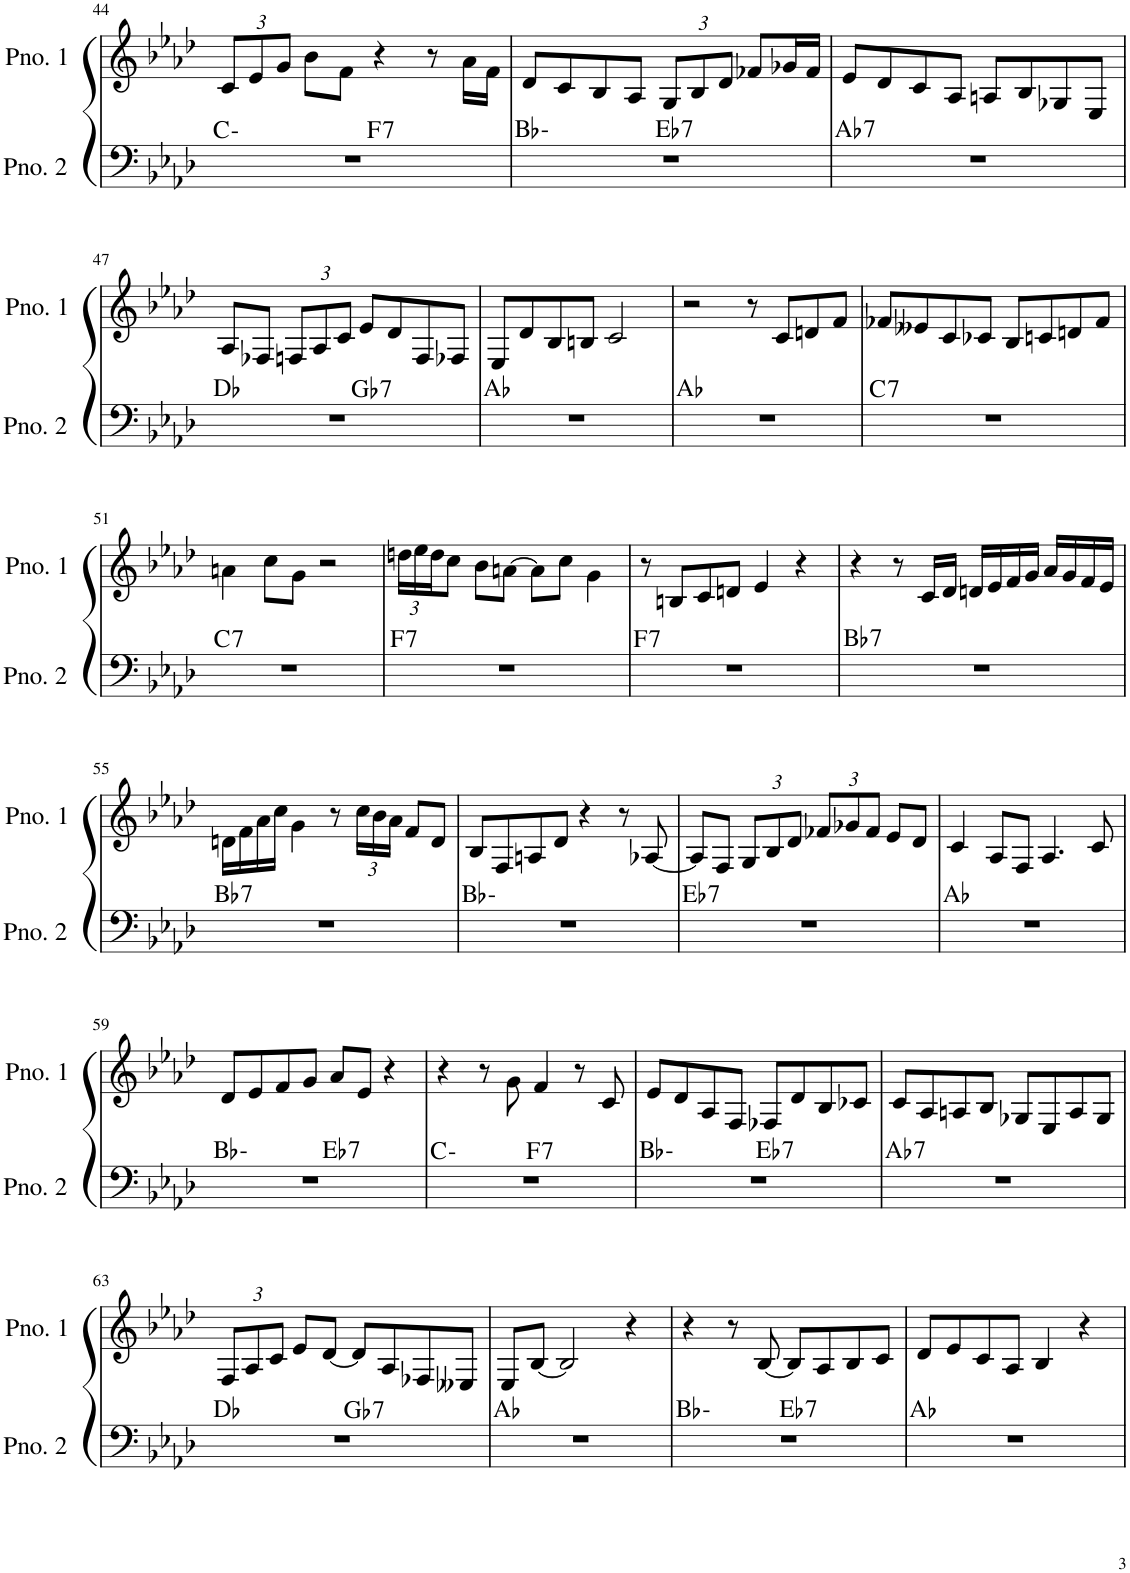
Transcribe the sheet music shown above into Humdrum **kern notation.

**kern	**harte	**kern
*part2	*part2	*part1
*staff2	*	*staff1
*I"ピアノ 2	*	*I"ピアノ 1
!!LO:PB:g=z
*clefF4	*	*clefG2
*k[b-e-a-d-]	*	*k[b-e-a-d-]
*M4/4	*	*M4/4
*	*	*Xbrackettup
=44	=44	=44
*^	*	*
1r	2ryy	C:min	12c/L
.	.	.	12e-/
.	.	.	12g/J
.	.	.	8b-\L
.	.	.	8f\J
!	!	!LO:H:kt=7	!
.	2ryy	F:7	4r
.	.	.	8r
.	.	.	16a-\LL
.	.	.	16f\JJ
=45	=45	=45	=45
1r	2ryy	Bb:min	8d-/L
.	.	.	8c/
.	.	.	8B-/
.	.	.	8A-/J
!	!	!LO:H:kt=7	!
.	2ryy	Eb:7	12G/L
.	.	.	12B-/
.	.	.	12d-/J
.	.	.	8f-X/L
.	.	.	16g-X/L
.	.	.	16f-/JJ
=46	=46	=46	=46
!	!	!LO:H:kt=7	!
*v	*v	*	*
1r	Ab:7	8e-/L
.	.	8d-/
.	.	8c/
.	.	8A-/J
.	.	8An/L
.	.	8B-/
.	.	8G-X/
.	.	8E-/J
!!LO:LB:g=z
=47	=47	=47
*^	*	*
1r	2ryy	Db:maj	8A-/L
.	.	.	8F-X/J
.	.	.	12Fn/L
.	.	.	12A-/
.	.	.	12c/J
!	!	!LO:H:kt=7	!
.	2ryy	Gb:7	8e-/L
.	.	.	8d-/
.	.	.	8F/
.	.	.	8F-X/J
*v	*v	*	*
=48	=48	=48
1r	Ab:maj	8E-/L
.	.	8d-/
.	.	8B-/
.	.	8Bn/J
.	.	2c/
=49	=49	=49
1r	Ab:maj	2r
.	.	8r
.	.	8c/L
.	.	8dn/
.	.	8f/J
=50	=50	=50
!	!LO:H:kt=7	!
1r	C:7	8f-X/L
.	.	8e--X/
.	.	8c/
.	.	8c-X/J
.	.	8B-/L
.	.	8cn/
.	.	8dn/
.	.	8f-/J
!!LO:LB:g=z
=51	=51	=51
!	!LO:H:kt=7	!
1r	C:7	4an\
.	.	8cc\L
.	.	8g\J
.	.	2r
=52	=52	=52
!	!LO:H:kt=7	!
1r	F:7	24ddn\LL
.	.	24ee-\
.	.	24dd\J
.	.	8cc\J
.	.	8b-\L
.	.	[8an\J
.	.	8a\L]
.	.	8cc\J
.	.	4g\
=53	=53	=53
!	!LO:H:kt=7	!
1r	F:7	8r
.	.	8Bn/L
.	.	8c/
.	.	8dn/J
.	.	4e-/
.	.	4r
=54	=54	=54
!	!LO:H:kt=7	!
1r	Bb:7	4r
.	.	8r
.	.	16c/LL
.	.	16d-/JJ
.	.	16dn/LL
.	.	16e-/
.	.	16f/
.	.	16g/JJ
.	.	16a-/LL
.	.	16g/
.	.	16f/
.	.	16e-/JJ
!!LO:LB:g=z
=55	=55	=55
!	!LO:H:kt=7	!
1r	Bb:7	16dn\LL
.	.	16f\
.	.	16a-\
.	.	16cc\JJ
.	.	4g\
.	.	8r
.	.	24cc\LL
.	.	24b-\
.	.	24a-\JJ
.	.	8f/L
.	.	8d/J
=56	=56	=56
1r	Bb:min	8B-/L
.	.	8F/
.	.	8An/
.	.	8d-/J
.	.	4r
.	.	8r
.	.	[8A-X/
=57	=57	=57
!	!LO:H:kt=7	!
1r	Eb:7	8A-/L]
.	.	8F/J
.	.	12G/L
.	.	12B-/
.	.	12d-/J
.	.	12f-X/L
.	.	12g-X/
.	.	12f-/J
.	.	8e-/L
.	.	8d-/J
=58	=58	=58
1r	Ab:maj	4c/
.	.	8A-/L
.	.	8F/J
.	.	4.A-/
.	.	8c/
!!LO:LB:g=z
=59	=59	=59
*^	*	*
1r	2ryy	Bb:min	8d-/L
.	.	.	8e-/
.	.	.	8f/
.	.	.	8g/J
!	!	!LO:H:kt=7	!
.	2ryy	Eb:7	8a-/L
.	.	.	8e-/J
.	.	.	4r
=60	=60	=60	=60
1r	2ryy	C:min	4r
.	.	.	8r
.	.	.	8g\
!	!	!LO:H:kt=7	!
.	2ryy	F:7	4f/
.	.	.	8r
.	.	.	8c/
=61	=61	=61	=61
1r	2ryy	Bb:min	8e-/L
.	.	.	8d-/
.	.	.	8A-/
.	.	.	8F/J
!	!	!LO:H:kt=7	!
.	2ryy	Eb:7	8F-X/L
.	.	.	8d-/
.	.	.	8B-/
.	.	.	8c-X/J
=62	=62	=62	=62
!	!	!LO:H:kt=7	!
*v	*v	*	*
1r	Ab:7	8c/L
.	.	8A-/
.	.	8An/
.	.	8B-/J
.	.	8G-X/L
.	.	8E-/
.	.	8A/
.	.	8G-/J
!!LO:LB:g=z
=63	=63	=63
*^	*	*
1r	2ryy	Db:maj	12F/L
.	.	.	12A-/
.	.	.	12c/J
.	.	.	8e-/L
.	.	.	[8d-/J
!	!	!LO:H:kt=7	!
.	2ryy	Gb:7	8d-/L]
.	.	.	8A-/
.	.	.	8F-X/
.	.	.	8E--X/J
*v	*v	*	*
=64	=64	=64
1r	Ab:maj	8E-/L
.	.	[8B-/J
.	.	2B-/]
.	.	4r
=65	=65	=65
*^	*	*
1r	2ryy	Bb:min	4r
.	.	.	8r
.	.	.	[8B-/
!	!	!LO:H:kt=7	!
.	2ryy	Eb:7	8B-/L]
.	.	.	8A-/
.	.	.	8B-/
.	.	.	8c/J
*v	*v	*	*
=66	=66	=66
1r	Ab:maj	8d-/L
.	.	8e-/
.	.	8c/
.	.	8A-/J
.	.	4B-/
.	.	4r
=	=	=
*-	*-	*-
